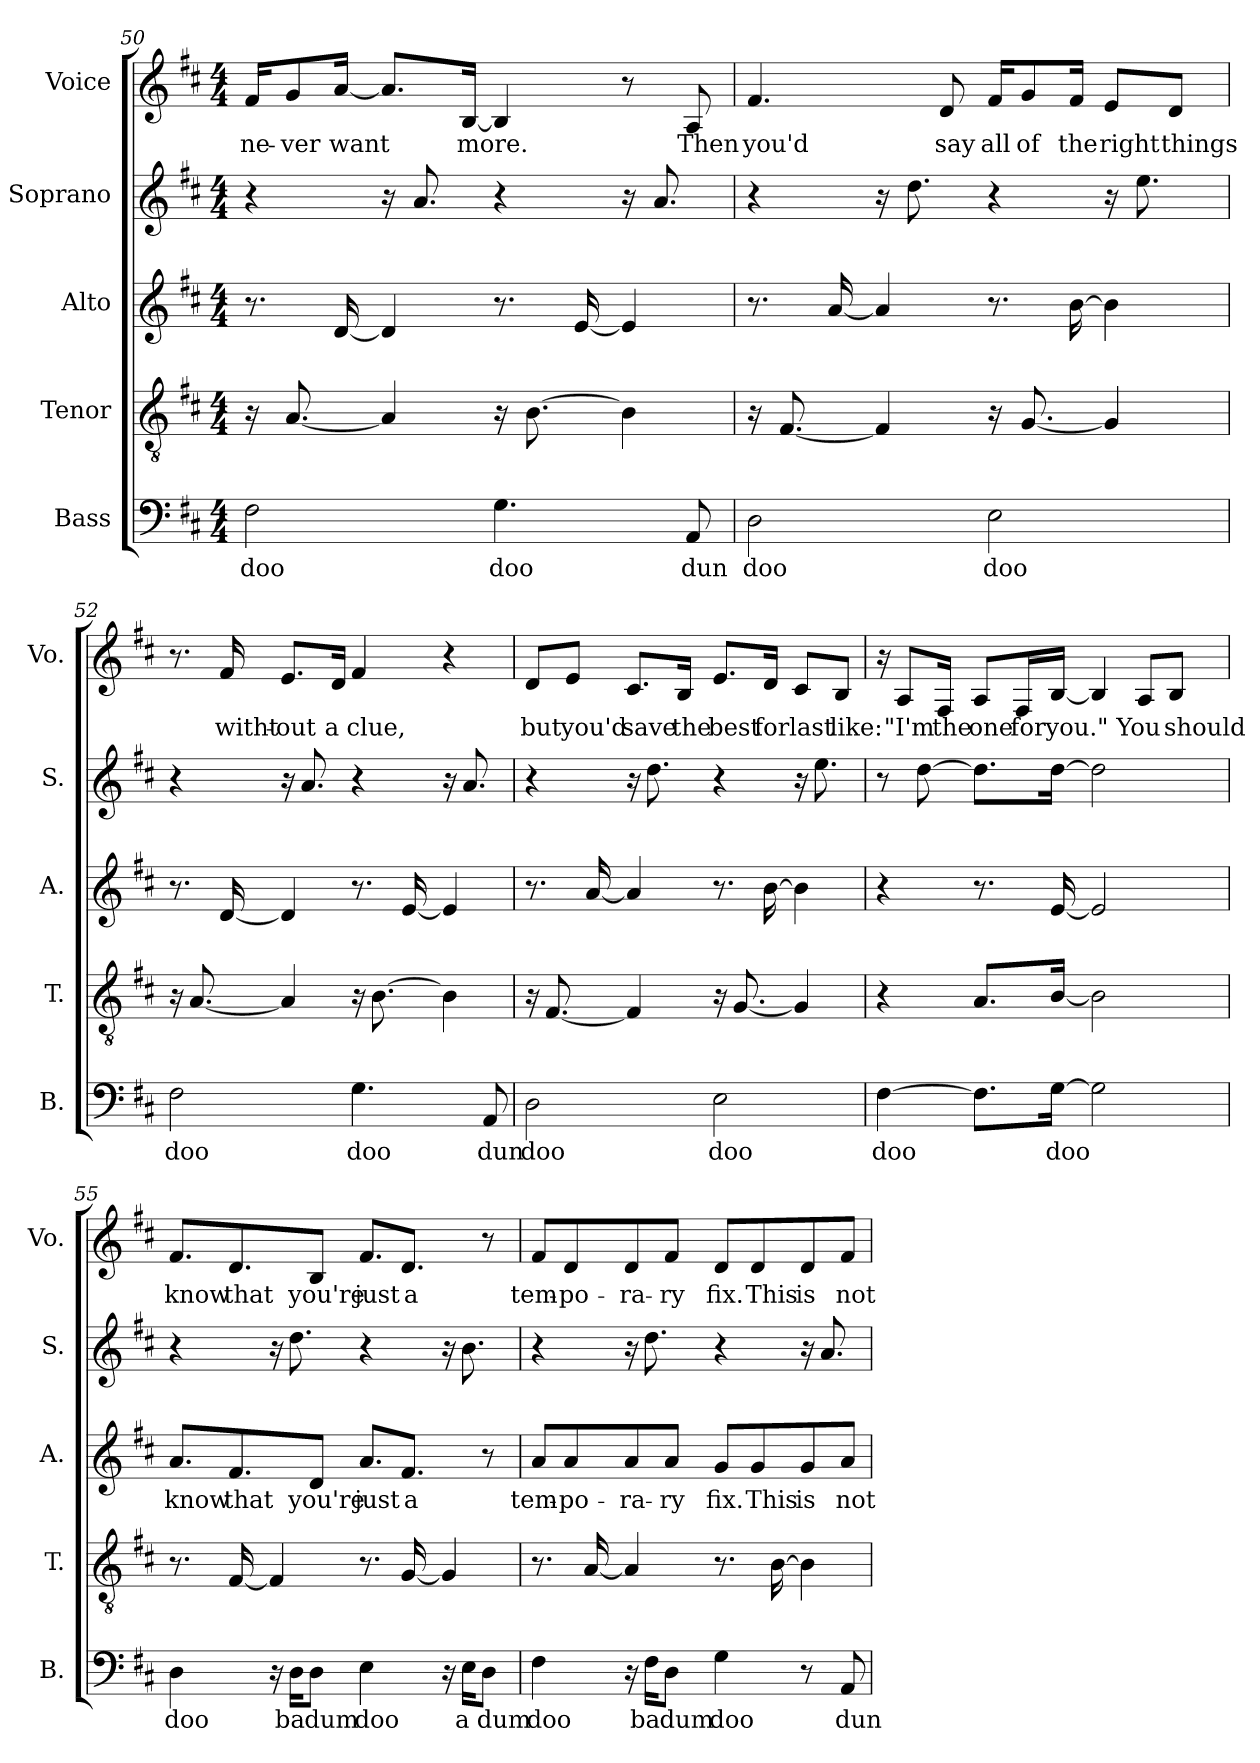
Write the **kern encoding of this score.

**kern	**text	**kern	**kern	**text	**kern	**kern	**text
*part5	*part5	*part4	*part3	*part3	*part2	*part1	*part1
*staff5	*staff5	*staff4	*staff3	*staff3	*staff2	*staff1	*staff1
*I"Bass	*	*I"Tenor	*I"Alto	*	*I"Soprano	*I"Voice	*
*I'B.	*	*I'T.	*I'A.	*	*I'S.	*I'Vo.	*
!!LO:LB:g=z
*clefF4	*	*clefGv2	*clefG2	*	*clefG2	*clefG2	*
*k[f#c#]	*	*k[f#c#]	*k[f#c#]	*	*k[f#c#]	*k[f#c#]	*
*M4/4	*	*M4/4	*M4/4	*	*M4/4	*M4/4	*
=50	=50	=50	=50	=50	=50	=50	=50
2F#\	doo	16r	8.r	.	4r	16f#/KL	ne-
.	.	[8.A/	.	.	.	8g/	-ver
.	.	.	[16d/	.	.	[16a/Jk	want
.	.	4A/]	4d/]	.	16r	8.a/L]	.
.	.	.	.	.	8.a/	.	.
.	.	.	.	.	.	[16B/Jk	more.
4.G\	doo	16r	8.r	.	4r	4B/]	.
.	.	[8.B\	.	.	.	.	.
.	.	.	[16e/	.	.	.	.
.	.	4B\]	4e/]	.	16r	8r	.
.	.	.	.	.	8.a/	.	.
8AA/	dun	.	.	.	.	8A/	Then
=51	=51	=51	=51	=51	=51	=51	=51
2D\	doo	16r	8.r	.	4r	4.f#/	you'd
.	.	[8.F#/	.	.	.	.	.
.	.	.	[16a/	.	.	.	.
.	.	4F#/]	4a/]	.	16r	.	.
.	.	.	.	.	8.dd\	.	.
.	.	.	.	.	.	8d/	say
2E\	doo	16r	8.r	.	4r	16f#/KL	all
.	.	[8.G/	.	.	.	8g/	of
.	.	.	[16b\	.	.	16f#/Jk	the
.	.	4G/]	4b\]	.	16r	8e/L	right
.	.	.	.	.	8.ee\	.	.
.	.	.	.	.	.	8d/J	things
=52	=52	=52	=52	=52	=52	=52	=52
2F#\	doo	16r	8.r	.	4r	8.r	.
.	.	[8.A/	.	.	.	.	.
.	.	.	[16d/	.	.	16f#/	witht-
.	.	4A/]	4d/]	.	16r	8.e/L	-out
.	.	.	.	.	8.a/	.	.
.	.	.	.	.	.	16d/Jk	a
4.G\	doo	16r	8.r	.	4r	4f#/	clue,
.	.	[8.B\	.	.	.	.	.
.	.	.	[16e/	.	.	.	.
.	.	4B\]	4e/]	.	16r	4r	.
.	.	.	.	.	8.a/	.	.
8AA/	dun	.	.	.	.	.	.
!!LO:PB:g=z
=53	=53	=53	=53	=53	=53	=53	=53
2D\	doo	16r	8.r	.	4r	8d/L	but
.	.	[8.F#/	.	.	.	.	.
.	.	.	.	.	.	8e/J	you'd
.	.	.	[16a/	.	.	.	.
.	.	4F#/]	4a/]	.	16r	8.c#/L	save
.	.	.	.	.	8.dd\	.	.
.	.	.	.	.	.	16B/Jk	the
2E\	doo	16r	8.r	.	4r	8.e/L	best
.	.	[8.G/	.	.	.	.	.
.	.	.	[16b\	.	.	16d/Jk	for
.	.	4G/]	4b\]	.	16r	8c#/L	last
.	.	.	.	.	8.ee\	.	.
.	.	.	.	.	.	8B/J	like:
=54	=54	=54	=54	=54	=54	=54	=54
[4F#\	doo	4r	4r	.	8r	16r	.
.	.	.	.	.	.	8A/L	"I'm
.	.	.	.	.	[8dd\	.	.
.	.	.	.	.	.	16F#/Jk	the
8.F#\L]	.	8.A/L	8.r	.	8.dd\L]	8A/L	one
.	.	.	.	.	.	16F#/L	for
[16G\Jk	doo	[16B/Jk	[16e/	.	[16dd\Jk	[16B/JJ	you."
2G\]	.	2B\]	2e/]	.	2dd\]	4B/]	.
.	.	.	.	.	.	8A/L	You
.	.	.	.	.	.	8B/J	should
!!LO:LB:g=z
=55	=55	=55	=55	=55	=55	=55	=55
4D\	doo	8.r	8.a/L	know	4r	8.f#/L	know
.	.	[16F#/	8.f#/	that	.	8.d/	that
16r	.	4F#/]	.	.	16r	.	.
16D\KL	ba	.	.	.	8.dd\	.	.
8D\J	dum	.	8d/J	you're	.	8B/J	you're
4E\	doo	8.r	8.a/L	just	4r	8.f#/L	just
.	.	[16G/	8.f#/J	a	.	8.d/J	a
16r	.	4G/]	.	.	16r	.	.
16E\KL	a	.	.	.	8.b\	.	.
8D\J	dum	.	8r	.	.	8r	.
=56	=56	=56	=56	=56	=56	=56	=56
4F#\	doo	8.r	8a/L	tem-	4r	8f#/L	tem-
.	.	.	8a/	-po-	.	8d/	-po-
.	.	[16A/	.	.	.	.	.
16r	.	4A/]	8a/	-ra-	16r	8d/	-ra-
16F#\KL	ba	.	.	.	8.dd\	.	.
8D\J	dum	.	8a/J	-ry	.	8f#/J	-ry
4G\	doo	8.r	8g/L	fix.	4r	8d/L	fix.
.	.	.	8g/	This	.	8d/	This
.	.	[16B\	.	.	.	.	.
8r	.	4B\]	8g/	is	16r	8d/	is
.	.	.	.	.	8.a/	.	.
8AA/	dun	.	8a/J	not	.	8f#/J	not
=	=	=	=	=	=	=	=
*-	*-	*-	*-	*-	*-	*-	*-
